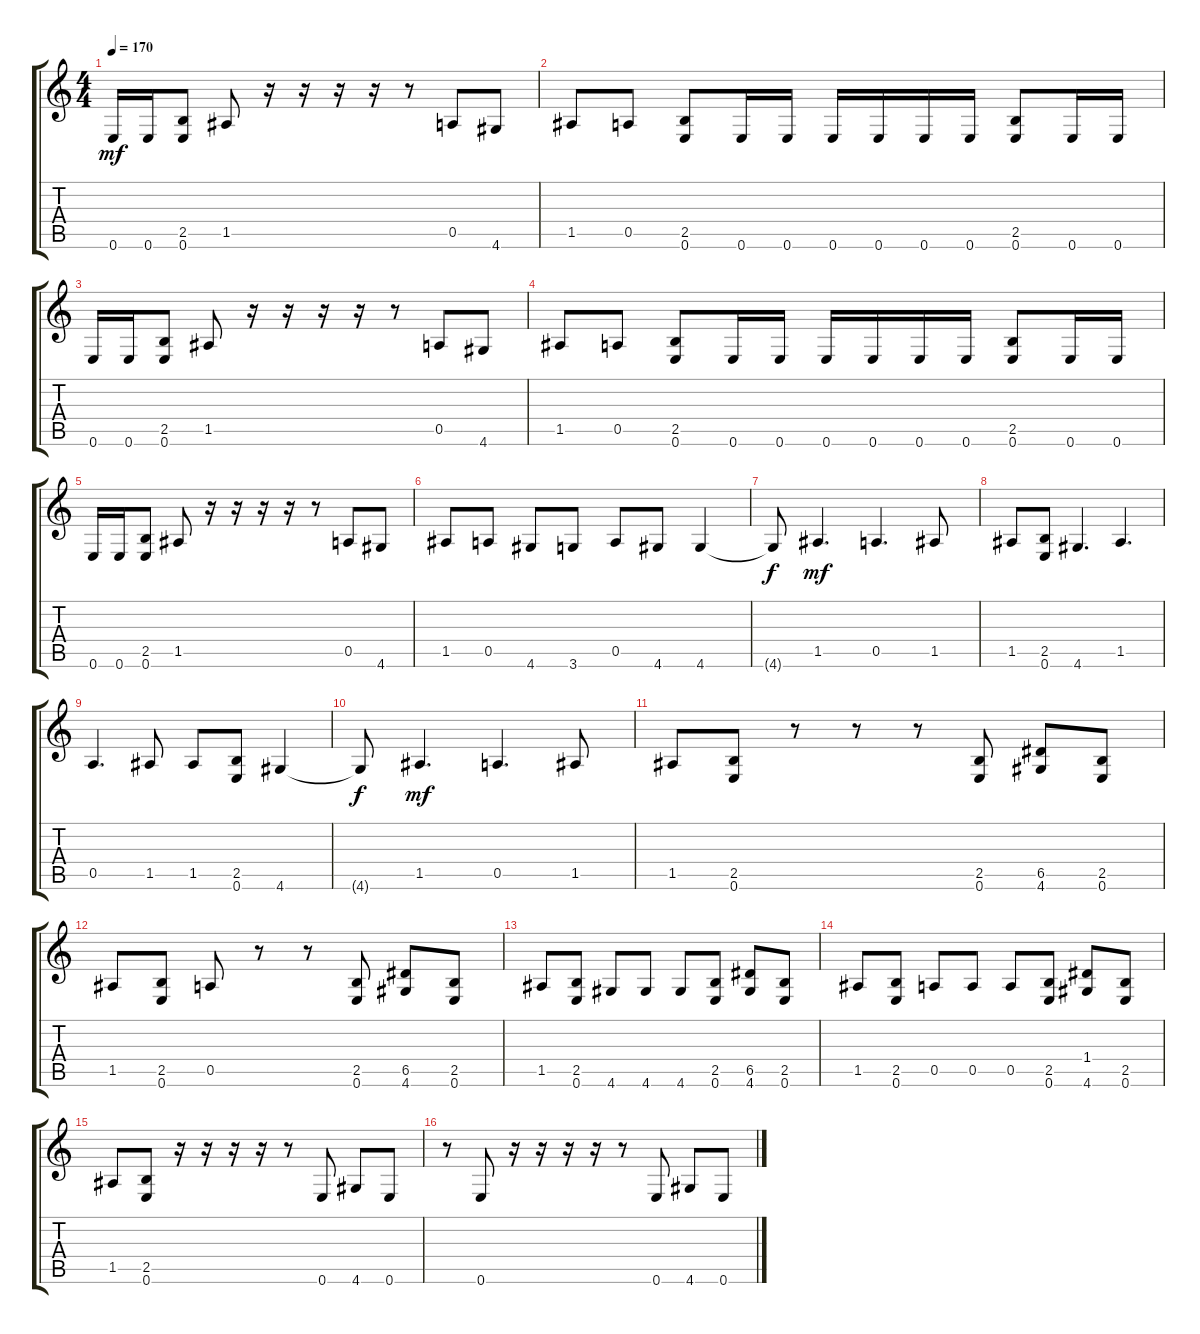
\track "" {instrument distortionguitar}
\staff {score tabs}
\tuning (E4 B3 G3 D3 A2 E2) {hide}
\ts (4 4)
\tempo 170
\clef g2
\ks c
0.6.16{dy mf} 0.6.16 (2.5 0.6).8 1.5.8 r.16 r.16 r.16 r.16 r.8 0.5.8 4.6.8 |
1.5.8 0.5.8 (2.5 0.6).8 0.6.16 0.6.16 0.6.16 0.6.16 0.6.16 0.6.16 (2.5 0.6).8 0.6.16 0.6.16 |
0.6.16 0.6.16 (2.5 0.6).8 1.5.8 r.16 r.16 r.16 r.16 r.8 0.5.8 4.6.8 |
1.5.8 0.5.8 (2.5 0.6).8 0.6.16 0.6.16 0.6.16 0.6.16 0.6.16 0.6.16 (2.5 0.6).8 0.6.16 0.6.16 |
0.6.16 0.6.16 (2.5 0.6).8 1.5.8 r.16 r.16 r.16 r.16 r.8 0.5.8 4.6.8 |
1.5.8 0.5.8 4.6.8 3.6.8 0.5.8 4.6.8 4.6.4 |
4.6{t}.8{dy f} 1.5.4{d dy mf} 0.5.4{d} 1.5.8 |
1.5.8 (2.5 0.6).8 4.6.4{d} 1.5.4{d} |
0.5.4{d} 1.5.8 1.5.8 (2.5 0.6).8 4.6.4 |
4.6{t}.8{dy f} 1.5.4{d dy mf} 0.5.4{d} 1.5.8 |
1.5.8 (2.5 0.6).8 r.8 r.8 r.8 (2.5 0.6).8 (6.5 4.6).8 (2.5 0.6).8 |
1.5.8 (2.5 0.6).8 0.5.8 r.8 r.8 (2.5 0.6).8 (6.5 4.6).8 (2.5 0.6).8 |
1.5.8 (2.5 0.6).8 4.6.8 4.6.8 4.6.8 (2.5 0.6).8 (6.5 4.6).8 (2.5 0.6).8 |
1.5.8 (2.5 0.6).8 0.5.8 0.5.8 0.5.8 (2.5 0.6).8 (1.4 4.6).8 (2.5 0.6).8 |
1.5.8 (2.5 0.6).8 r.16 r.16 r.16 r.16 r.8 0.6.8 4.6.8 0.6.8 |
r.8 0.6.8 r.16 r.16 r.16 r.16 r.8 0.6.8 4.6.8 0.6.8
